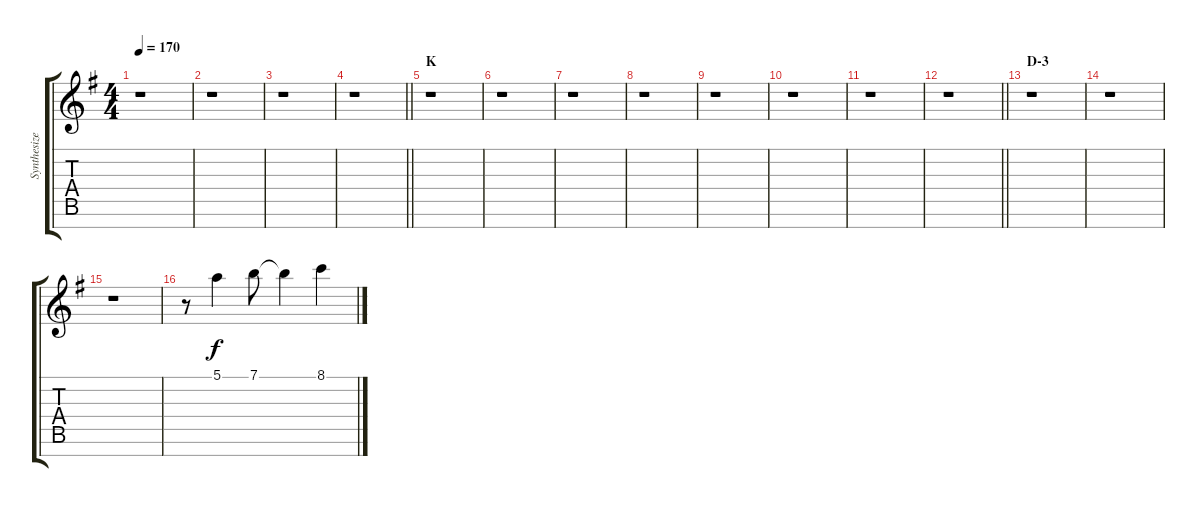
\track ("Synthesizer II" "Synthesize") {instrument harpsichord}
\staff {score tabs}
\tuning (E5 B4 G4 D4 A3 E3 B2) {hide}
\ts (4 4)
\tempo 170
\clef g2
\ks g
r.1{dy f} |
r.1 |
r.1 |
\barLineRight lightlight
r.1 |
\section ("" "K")
r.1 |
r.1 |
r.1 |
r.1 |
r.1 |
r.1 |
r.1 |
\barLineRight lightlight
r.1 |
\section ("" "D-3")
r.1 |
r.1 |
r.1 |
r.8 5.1.4 7.1.8 7.1{t}.4 8.1.4
